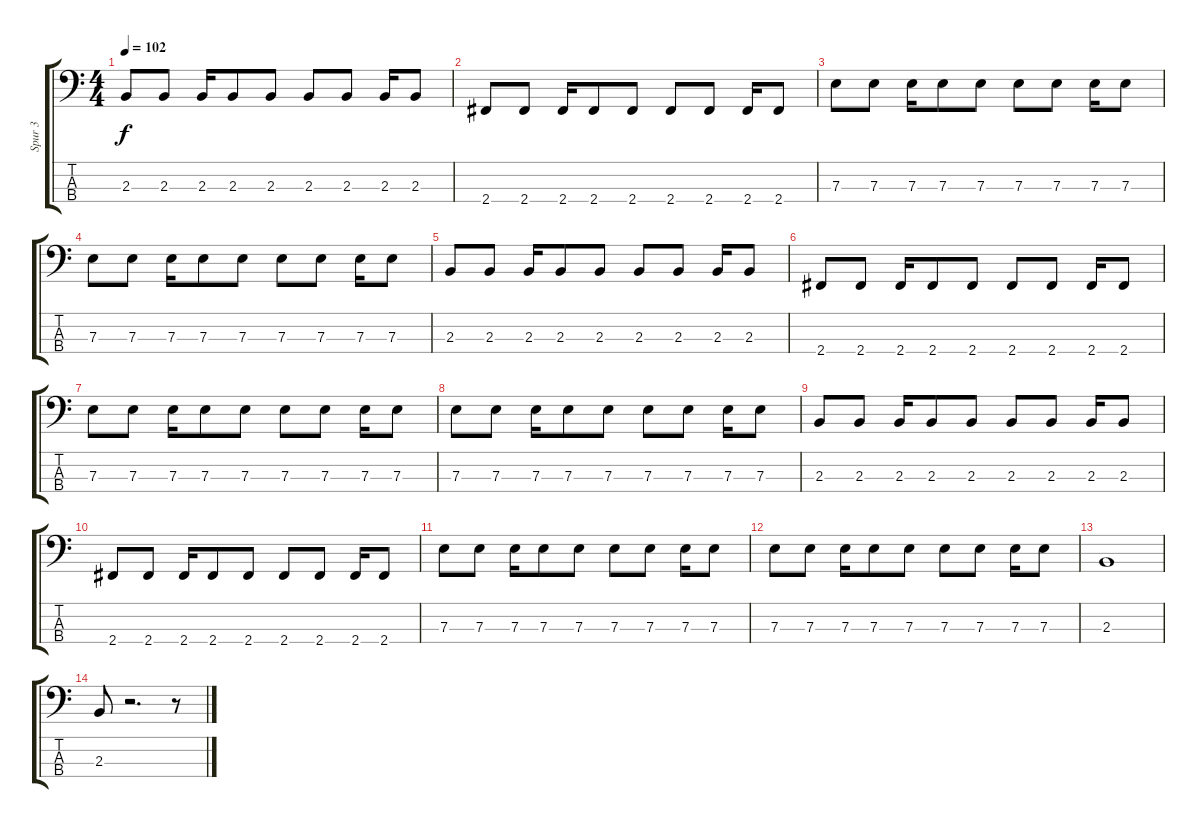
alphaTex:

\track ("Spur 3" "Spur 3") {instrument electricbassfinger}
\staff {score tabs}
\tuning (G2 D2 A1 E1) {hide}
\ts (4 4)
\tempo 102
\clef f4
\ks c
2.3.8{dy f} 2.3.8 2.3.16 2.3.8 2.3.8 2.3.8 2.3.8 2.3.16 2.3.8 |
2.4.8 2.4.8 2.4.16 2.4.8 2.4.8 2.4.8 2.4.8 2.4.16 2.4.8 |
7.3.8 7.3.8 7.3.16 7.3.8 7.3.8 7.3.8 7.3.8 7.3.16 7.3.8 |
7.3.8 7.3.8 7.3.16 7.3.8 7.3.8 7.3.8 7.3.8 7.3.16 7.3.8 |
2.3.8 2.3.8 2.3.16 2.3.8 2.3.8 2.3.8 2.3.8 2.3.16 2.3.8 |
2.4.8 2.4.8 2.4.16 2.4.8 2.4.8 2.4.8 2.4.8 2.4.16 2.4.8 |
7.3.8 7.3.8 7.3.16 7.3.8 7.3.8 7.3.8 7.3.8 7.3.16 7.3.8 |
7.3.8 7.3.8 7.3.16 7.3.8 7.3.8 7.3.8 7.3.8 7.3.16 7.3.8 |
2.3.8 2.3.8 2.3.16 2.3.8 2.3.8 2.3.8 2.3.8 2.3.16 2.3.8 |
2.4.8 2.4.8 2.4.16 2.4.8 2.4.8 2.4.8 2.4.8 2.4.16 2.4.8 |
7.3.8 7.3.8 7.3.16 7.3.8 7.3.8 7.3.8 7.3.8 7.3.16 7.3.8 |
7.3.8 7.3.8 7.3.16 7.3.8 7.3.8 7.3.8 7.3.8 7.3.16 7.3.8 |
2.3.1 |
2.3.8 r.2{d} r.8
